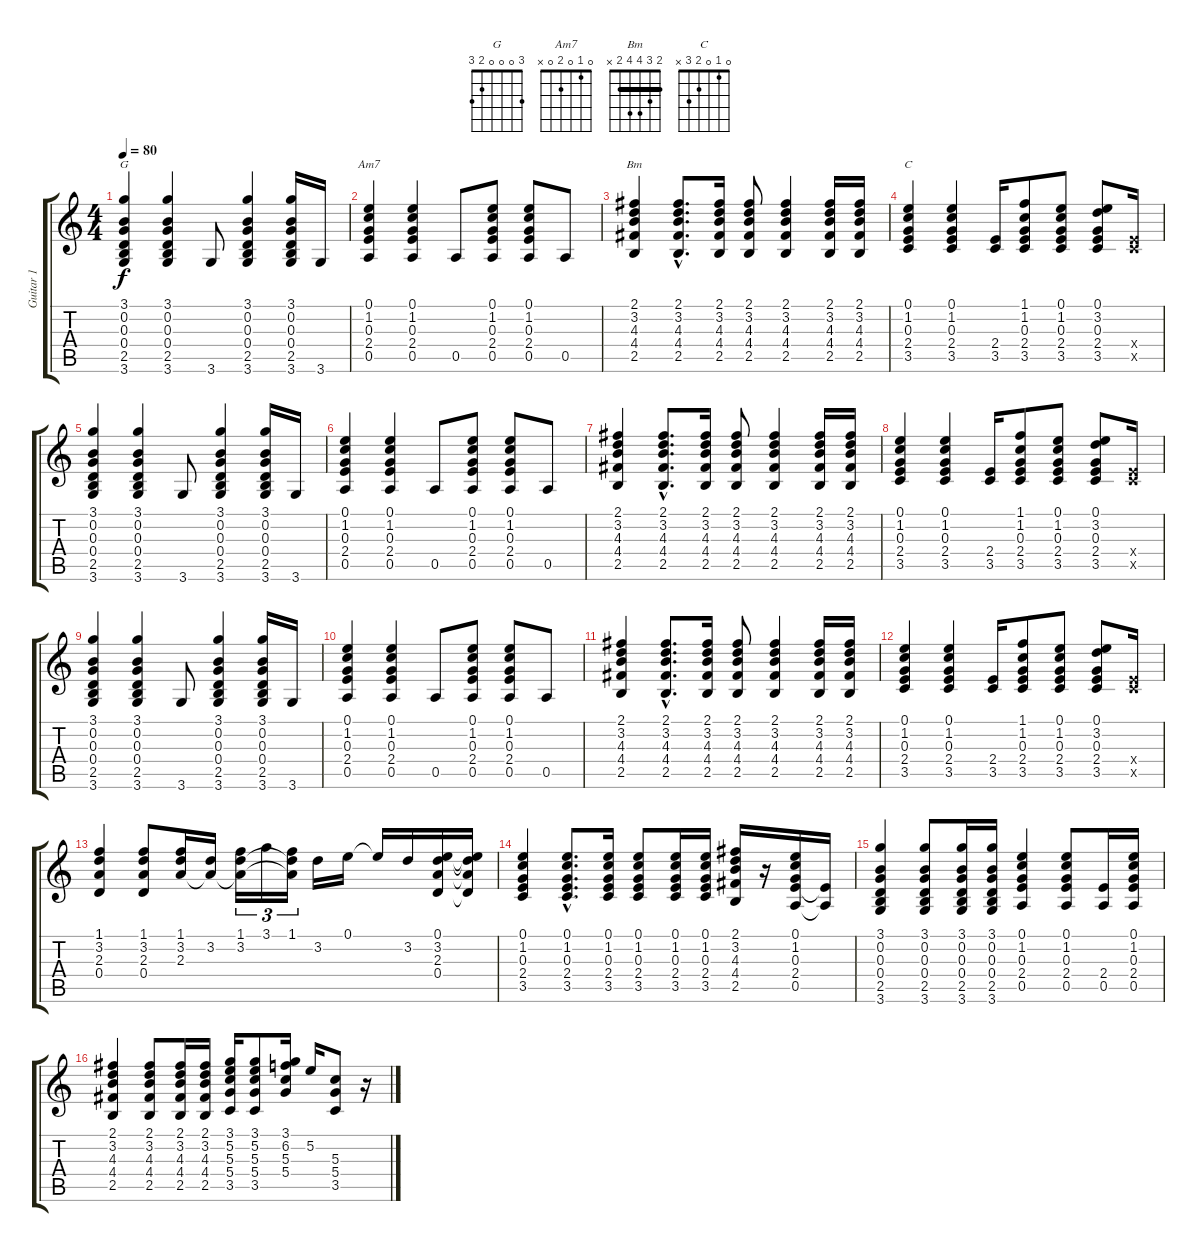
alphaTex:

\track ("Guitar 1" "Guitar 1") {instrument acousticguitarnylon}
\staff {score tabs}
\tuning (E4 B3 G3 D3 A2 E2) {hide}
\chord ("G" 3 0 0 0 2 3)
\chord ("Am7" 0 1 0 2 0 x)
\chord ("Bm" 2 3 4 4 2 x) {barre 2}
\chord ("C" 0 1 0 2 3 x)
\ts (4 4)
\tempo 80
\clef g2
\ks c
(3.1 0.2 0.3 0.4 2.5 3.6).4{ch "G" dy f} (3.1 0.2 0.3 0.4 2.5 3.6).4 3.6.8 (3.1 0.2 0.3 0.4 2.5 3.6).4 (3.1 0.2 0.3 0.4 2.5 3.6).16 3.6.16 |
(0.1 1.2 0.3 2.4 0.5).4{ch "Am7"} (0.1 1.2 0.3 2.4 0.5).4 0.5.8 (0.1 1.2 0.3 2.4 0.5).8 (0.1 1.2 0.3 2.4 0.5).8 0.5.8 |
(2.1 3.2 4.3 4.4 2.5).4{ch "Bm"} (2.1{hac} 3.2{hac} 4.3{hac} 4.4{hac} 2.5{hac}).8{d} (2.1 3.2 4.3 4.4 2.5).16 (2.1 3.2 4.3 4.4 2.5).8 (2.1 3.2 4.3 4.4 2.5).4 (2.1 3.2 4.3 4.4 2.5).16 (2.1 3.2 4.3 4.4 2.5).16 |
(0.1 1.2 0.3 2.4 3.5).4{ch "C"} (0.1 1.2 0.3 2.4 3.5).4 (2.4 3.5).16 (1.1 1.2 0.3 2.4 3.5).8 (0.1 1.2 0.3 2.4 3.5).8 (0.1 3.2 0.3 2.4 3.5).8 (2.4{x} 3.5{x}).16 |
(3.1 0.2 0.3 0.4 2.5 3.6).4 (3.1 0.2 0.3 0.4 2.5 3.6).4 3.6.8 (3.1 0.2 0.3 0.4 2.5 3.6).4 (3.1 0.2 0.3 0.4 2.5 3.6).16 3.6.16 |
(0.1 1.2 0.3 2.4 0.5).4 (0.1 1.2 0.3 2.4 0.5).4 0.5.8 (0.1 1.2 0.3 2.4 0.5).8 (0.1 1.2 0.3 2.4 0.5).8 0.5.8 |
(2.1 3.2 4.3 4.4 2.5).4 (2.1{hac} 3.2{hac} 4.3{hac} 4.4{hac} 2.5{hac}).8{d} (2.1 3.2 4.3 4.4 2.5).16 (2.1 3.2 4.3 4.4 2.5).8 (2.1 3.2 4.3 4.4 2.5).4 (2.1 3.2 4.3 4.4 2.5).16 (2.1 3.2 4.3 4.4 2.5).16 |
(0.1 1.2 0.3 2.4 3.5).4 (0.1 1.2 0.3 2.4 3.5).4 (2.4 3.5).16 (1.1 1.2 0.3 2.4 3.5).8 (0.1 1.2 0.3 2.4 3.5).8 (0.1 3.2 0.3 2.4 3.5).8 (2.4{x} 3.5{x}).16 |
(3.1 0.2 0.3 0.4 2.5 3.6).4 (3.1 0.2 0.3 0.4 2.5 3.6).4 3.6.8 (3.1 0.2 0.3 0.4 2.5 3.6).4 (3.1 0.2 0.3 0.4 2.5 3.6).16 3.6.16 |
(0.1 1.2 0.3 2.4 0.5).4 (0.1 1.2 0.3 2.4 0.5).4 0.5.8 (0.1 1.2 0.3 2.4 0.5).8 (0.1 1.2 0.3 2.4 0.5).8 0.5.8 |
(2.1 3.2 4.3 4.4 2.5).4 (2.1{hac} 3.2{hac} 4.3{hac} 4.4{hac} 2.5{hac}).8{d} (2.1 3.2 4.3 4.4 2.5).16 (2.1 3.2 4.3 4.4 2.5).8 (2.1 3.2 4.3 4.4 2.5).4 (2.1 3.2 4.3 4.4 2.5).16 (2.1 3.2 4.3 4.4 2.5).16 |
(0.1 1.2 0.3 2.4 3.5).4 (0.1 1.2 0.3 2.4 3.5).4 (2.4 3.5).16 (1.1 1.2 0.3 2.4 3.5).8 (0.1 1.2 0.3 2.4 3.5).8 (0.1 3.2 0.3 2.4 3.5).8 (2.4{x} 3.5{x}).16 |
(1.1 3.2 2.3 0.4).4 (1.1 3.2 2.3 0.4).8 (1.1 3.2 2.3).16 (3.2 2.3{t}).16 (1.1 3.2 2.3{t}).16{tu (3 2)} 3.1.16{tu (3 2)} (1.1 3.2{t} 2.3{t}).16{tu (3 2)} 3.2.16 0.1.16 0.1{t}.16 3.2.16 (0.1 3.2 2.3 0.4).16 (0.1{t} 3.2{t} 2.3{t} 0.4{t}).16 |
(0.1 1.2 0.3 2.4 3.5).4 (0.1{hac} 1.2{hac} 0.3{hac} 2.4{hac} 3.5{hac}).8{d} (0.1 1.2 0.3 2.4 3.5).16 (0.1 1.2 0.3 2.4 3.5).8 (0.1 1.2 0.3 2.4 3.5).16 (0.1 1.2 0.3 2.4 3.5).16 (2.1 3.2 4.3 4.4 2.5).16 r.16 (0.1 1.2 0.3 2.4 0.5).16 (2.4{t} 0.5{t}).16 |
(3.1 0.2 0.3 0.4 2.5 3.6).4 (3.1 0.2 0.3 0.4 2.5 3.6).8 (3.1 0.2 0.3 0.4 2.5 3.6).16 (3.1 0.2 0.3 0.4 2.5 3.6).16 (0.1 1.2 0.3 2.4 0.5).4 (0.1 1.2 0.3 2.4 0.5).8 (2.4 0.5).16 (0.1 1.2 0.3 2.4 0.5).16 |
(2.1 3.2 4.3 4.4 2.5).4 (2.1 3.2 4.3 4.4 2.5).8 (2.1 3.2 4.3 4.4 2.5).16 (2.1 3.2 4.3 4.4 2.5).16 (3.1 5.2 5.3 5.4 3.5).16 (3.1 5.2 5.3 5.4 3.5).8 (3.1 6.2 5.3 5.4).16 5.2.16 (5.3 5.4 3.5).8 r.16
